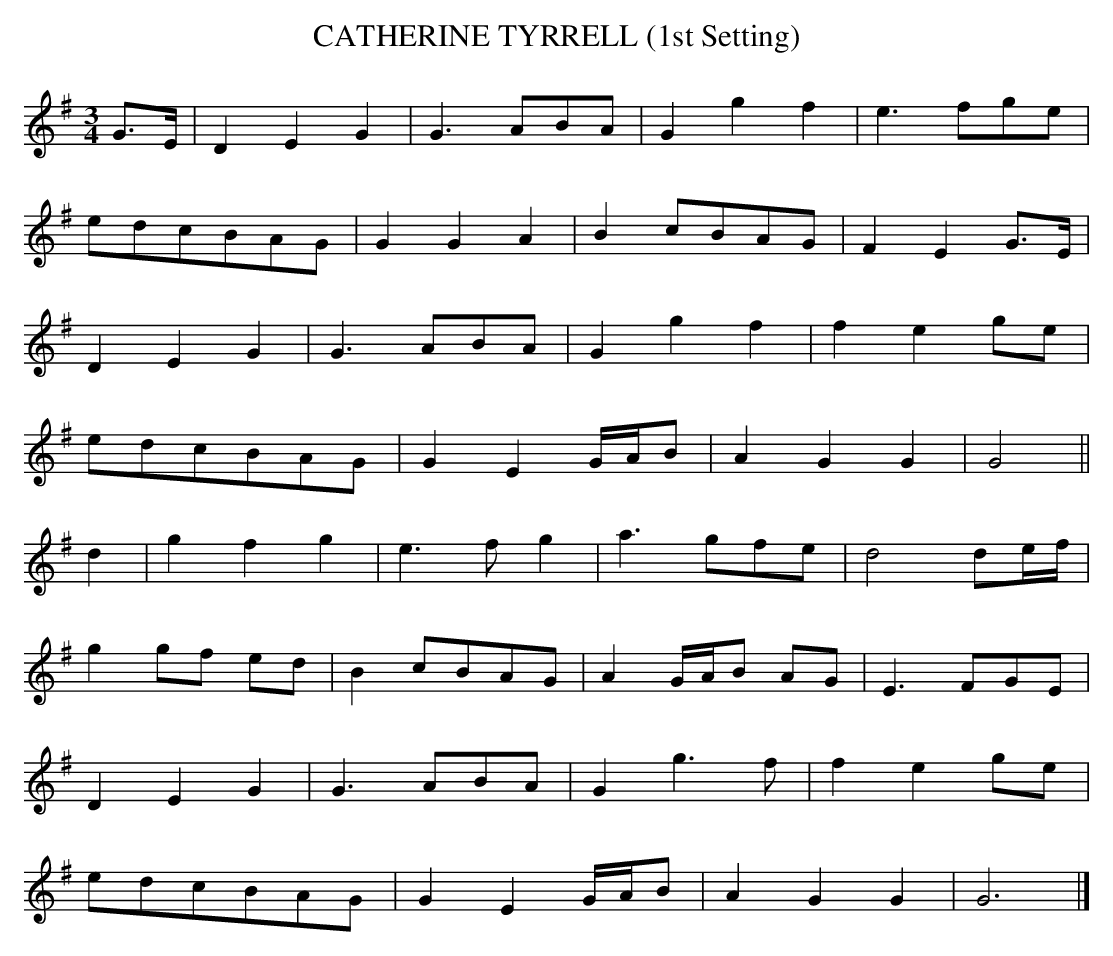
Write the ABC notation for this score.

X:1
T:CATHERINE TYRRELL (1st Setting)
Y:"slow with feeling"
M:3/4
L:1/8
K:G % source key = D
G>E|D2 E2 G2|G3 ABA|G2 g2 f2|e3 fge|
edcBAG|G2 G2 A2|B2 cBAG|F2 E2 G>E|
D2 E2 G2|G3 ABA|G2 g2 f2|f2 e2 ge|
edcBAG|G2 E2 G/A/B|A2 G2 G2|G4||
d2|g2 f2 g2|e3f g2|a3 gfe|d4 de/f/|
g2 gf ed|B2 cBAG|A2 G/A/B AG|E3 FGE|
D2 E2 G2|G3 ABA|G2 g3f|f2 e2 ge|
edcBAG|G2 E2 G/A/B|A2 G2 G2|G6|]
